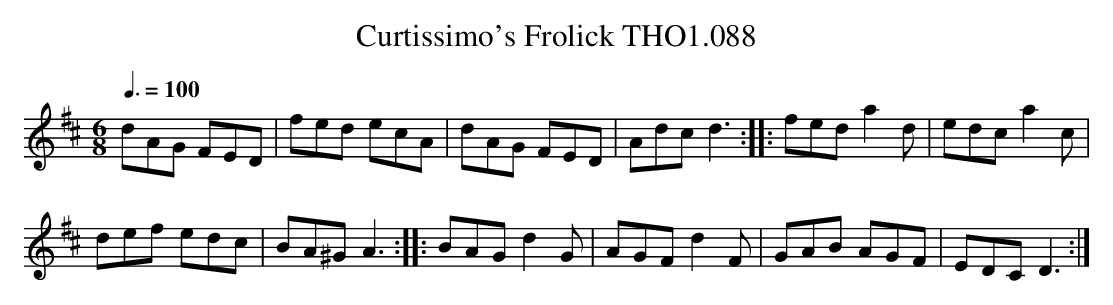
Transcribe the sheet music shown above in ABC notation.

X:1
T:Curtissimo's Frolick THO1.088
M:6/8
L:1/8
Q:3/8=100
K:D
dAG FED|fed ecA|dAG FED|Adcd3::fed a2 d|edc a2 c|
def edc|BA^G A3::BAG d2G|AGF d2 F|GAB AGF|EDC D3:|
